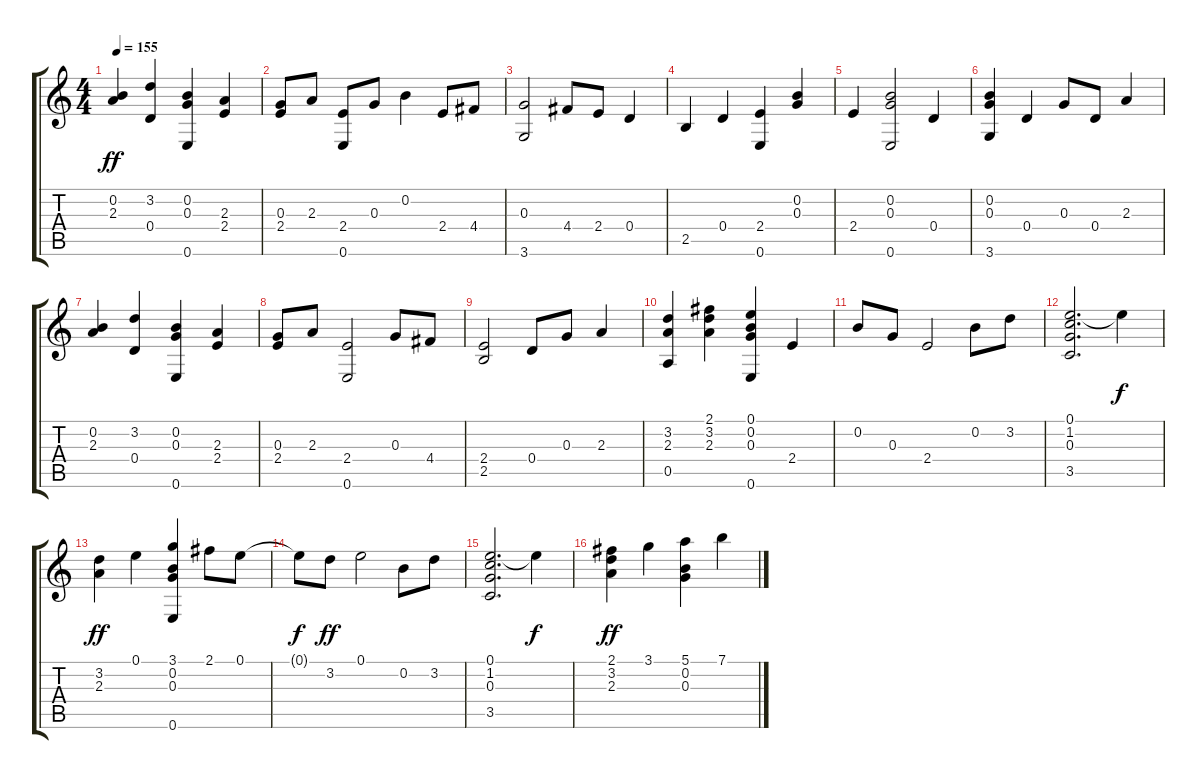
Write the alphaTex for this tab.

\track "" {instrument acousticguitarnylon}
\staff {score tabs}
\tuning (E4 B3 G3 D3 A2 E2) {hide}
\ts (4 4)
\tempo 155
\clef g2
\ks c
(0.2 2.3).4{dy ff} (3.2 0.4).4 (0.2 0.3 0.6).4 (2.3 2.4).4 |
(0.3 2.4).8 2.3.8 (2.4 0.6).8 0.3.8 0.2.4 2.4.8 4.4.8 |
(0.3 3.6).2 4.4.8 2.4.8 0.4.4 |
2.5.4 0.4.4 (2.4 0.6).4 (0.2 0.3).4 |
2.4.4 (0.2 0.3 0.6).2 0.4.4 |
(0.2 0.3 3.6).4 0.4.4 0.3.8 0.4.8 2.3.4 |
(0.2 2.3).4 (3.2 0.4).4 (0.2 0.3 0.6).4 (2.3 2.4).4 |
(0.3 2.4).8 2.3.8 (2.4 0.6).2 0.3.8 4.4.8 |
(2.4 2.5).2 0.4.8 0.3.8 2.3.4 |
(3.2 2.3 0.5).4 (2.1 3.2 2.3).4 (0.1 0.2 0.3 0.6).4 2.4.4 |
0.2.8 0.3.8 2.4.2 0.2.8 3.2.8 |
(0.1 1.2 0.3 3.5).2{d} 0.1{t}.4{dy f} |
(3.2 2.3).4{dy ff} 0.1.4 (3.1 0.2 0.3 0.6).4 2.1.8 0.1.8 |
0.1{t}.8{dy f} 3.2.8{dy ff} 0.1.2 0.2.8 3.2.8 |
(0.1 1.2 0.3 3.5).2{d} 0.1{t}.4{dy f} |
(2.1 3.2 2.3).4{dy ff} 3.1.4 (5.1 0.2 0.3).4 7.1.4
